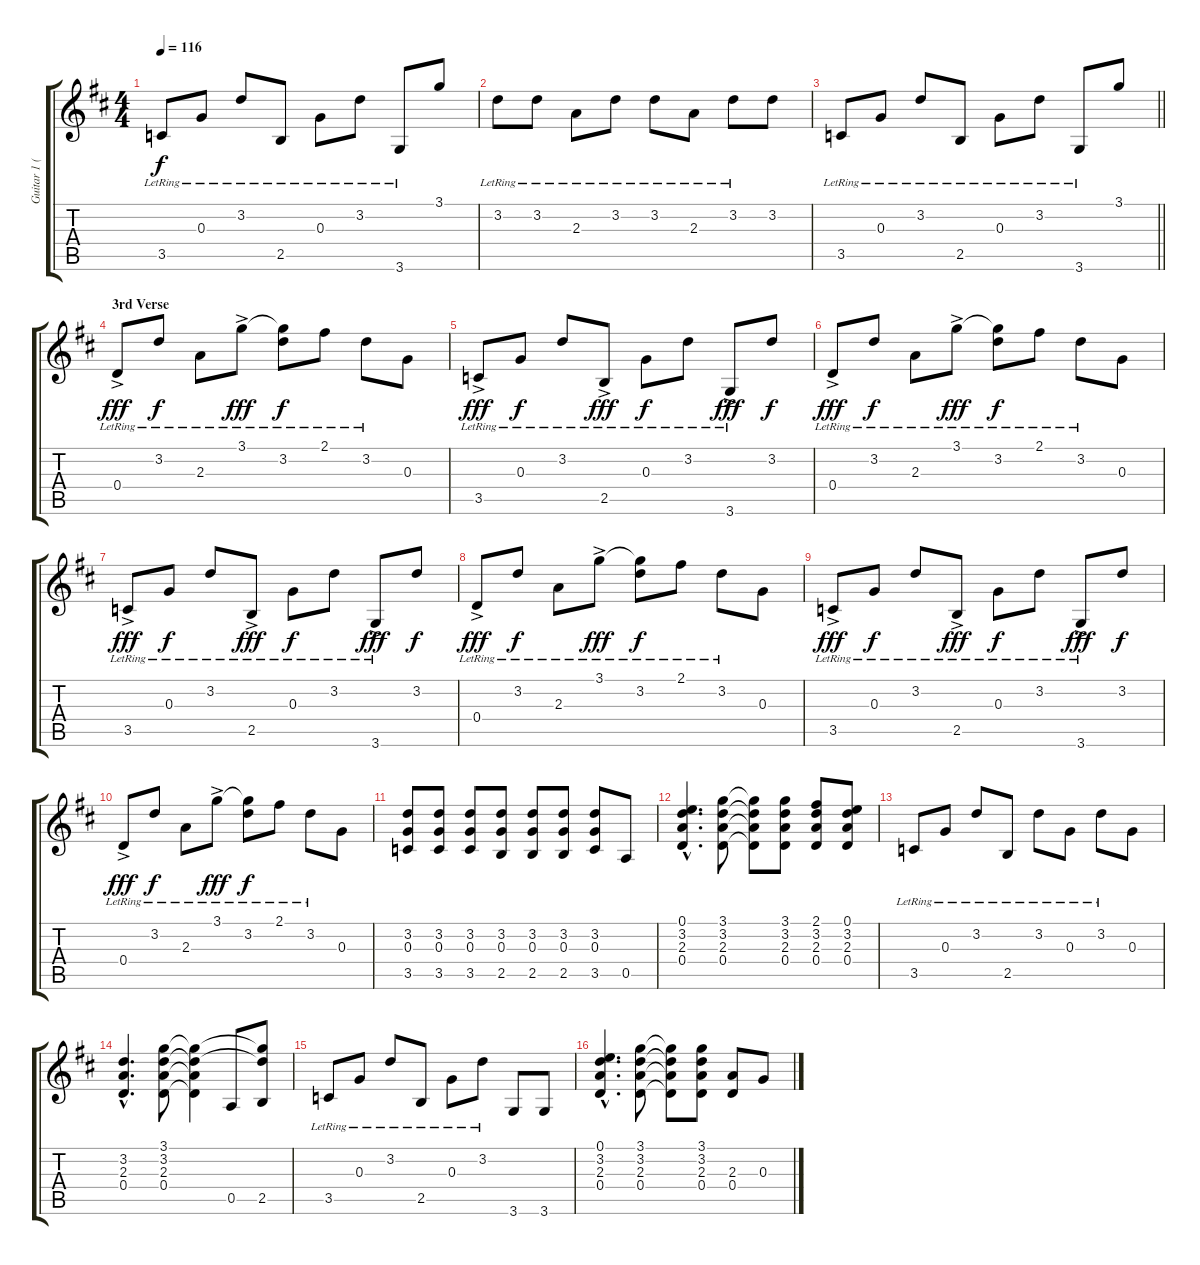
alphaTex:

\track ("Guitar 1 (Steel)" "Guitar 1 (") {instrument acousticguitarsteel}
\staff {score tabs}
\tuning (E4 B3 G3 D3 A2 E2) {hide}
\ts (4 4)
\tempo 116
\clef g2
\ks d
3.5{lr}.8{dy f} 0.3{lr}.8 3.2{lr}.8 2.5{lr}.8 0.3{lr}.8 3.2{lr}.8 3.6{lr}.8 3.1.8 |
3.2{lr}.8 3.2{lr}.8 2.3{lr}.8 3.2{lr}.8 3.2{lr}.8 2.3{lr}.8 3.2{lr}.8 3.2.8 |
\barLineRight lightlight
3.5{lr}.8 0.3{lr}.8 3.2{lr}.8 2.5{lr}.8 0.3{lr}.8 3.2{lr}.8 3.6{lr}.8 3.1.8 |
\section ("" "3rd Verse")
0.4{ac lr}.8{dy fff} 3.2{lr}.8{dy f} 2.3{lr}.8 3.1{ac lr}.8{dy fff} (3.1{t} 3.2{lr}).8{dy f} 2.1{lr}.8 3.2{lr}.8 0.3.8 |
3.5{ac lr}.8{dy fff} 0.3{lr}.8{dy f} 3.2{lr}.8 2.5{ac lr}.8{dy fff} 0.3{lr}.8{dy f} 3.2{lr}.8 3.6{ac lr}.8{dy fff} 3.2.8{dy f} |
0.4{ac lr}.8{dy fff} 3.2{lr}.8{dy f} 2.3{lr}.8 3.1{ac lr}.8{dy fff} (3.1{t} 3.2{lr}).8{dy f} 2.1{lr}.8 3.2{lr}.8 0.3.8 |
3.5{ac lr}.8{dy fff} 0.3{lr}.8{dy f} 3.2{lr}.8 2.5{ac lr}.8{dy fff} 0.3{lr}.8{dy f} 3.2{lr}.8 3.6{ac lr}.8{dy fff} 3.2.8{dy f} |
0.4{ac lr}.8{dy fff} 3.2{lr}.8{dy f} 2.3{lr}.8 3.1{ac lr}.8{dy fff} (3.1{t} 3.2{lr}).8{dy f} 2.1{lr}.8 3.2{lr}.8 0.3.8 |
3.5{ac lr}.8{dy fff} 0.3{lr}.8{dy f} 3.2{lr}.8 2.5{ac lr}.8{dy fff} 0.3{lr}.8{dy f} 3.2{lr}.8 3.6{ac lr}.8{dy fff} 3.2.8{dy f} |
0.4{ac lr}.8{dy fff} 3.2{lr}.8{dy f} 2.3{lr}.8 3.1{ac lr}.8{dy fff} (3.1{t} 3.2{lr}).8{dy f} 2.1{lr}.8 3.2{lr}.8 0.3.8 |
(3.2 0.3 3.5).8 (3.2 0.3 3.5).8 (3.2 0.3 3.5).8 (3.2 0.3 2.5).8 (3.2 0.3 2.5).8 (3.2 0.3 2.5).8 (3.2 0.3 3.5).8 0.5.8 |
(0.1{hac} 3.2{hac} 2.3{hac} 0.4{hac}).4{d} (3.1 3.2 2.3 0.4).8 (3.1{t} 3.2{t} 2.3{t} 0.4{t}).8 (3.1 3.2 2.3 0.4).8 (2.1 3.2 2.3 0.4).8 (0.1 3.2 2.3 0.4).8 |
3.5{lr}.8 0.3{lr}.8 3.2{lr}.8 2.5{lr}.8 3.2{lr}.8 0.3{lr}.8 3.2{lr}.8 0.3.8 |
(3.2{hac} 2.3{hac} 0.4{hac}).4{d} (3.1 3.2 2.3 0.4).8 (3.1{t} 3.2{t} 2.3{t} 0.4{t}).4 0.5.8 (3.1{t} 3.2{t} 2.5).8 |
3.5{lr}.8 0.3{lr}.8 3.2{lr}.8 2.5{lr}.8 0.3{lr}.8 3.2{lr}.8 3.6.8 3.6.8 |
(0.1{hac} 3.2{hac} 2.3{hac} 0.4{hac}).4{d} (3.1 3.2 2.3 0.4).8 (3.1{t} 3.2{t} 2.3{t} 0.4{t}).8 (3.1 3.2 2.3 0.4).8 (2.3 0.4).8 0.3.8
